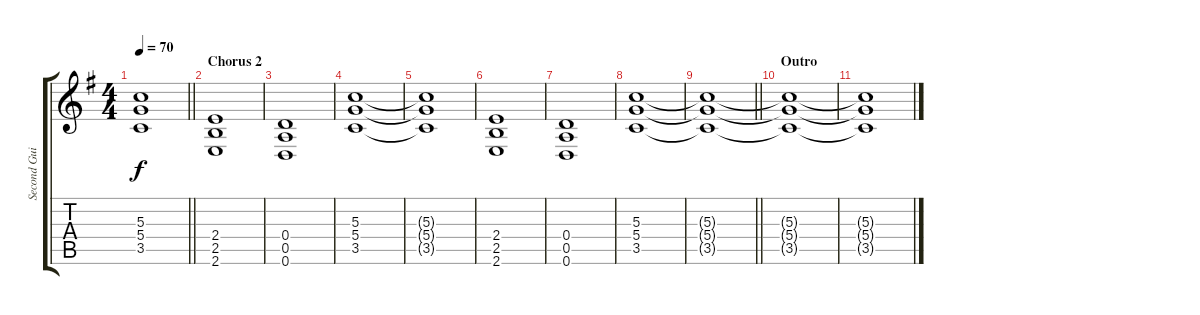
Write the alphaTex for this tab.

\track ("Second Guitar - Simon Neil" "Second Gui") {instrument overdrivenguitar}
\staff {score tabs}
\tuning (E4 B3 G3 D3 A2 D2) {hide}
\ts (4 4)
\tempo 70
\clef g2
\barLineRight lightlight
\ks g
(5.3{t} 5.4{t} 3.5{t}).1{dy f} |
\section ("" "Chorus 2")
(2.4 2.5 2.6).1 |
(0.4 0.5 0.6).1 |
(5.3 5.4 3.5).1 |
(5.3{t} 5.4{t} 3.5{t}).1 |
(2.4 2.5 2.6).1 |
(0.4 0.5 0.6).1 |
(5.3 5.4 3.5).1 |
\barLineRight lightlight
(5.3{t} 5.4{t} 3.5{t}).1 |
\section ("" "Outro")
(5.3{t} 5.4{t} 3.5{t}).1 |
(5.3{t} 5.4{t} 3.5{t}).1
